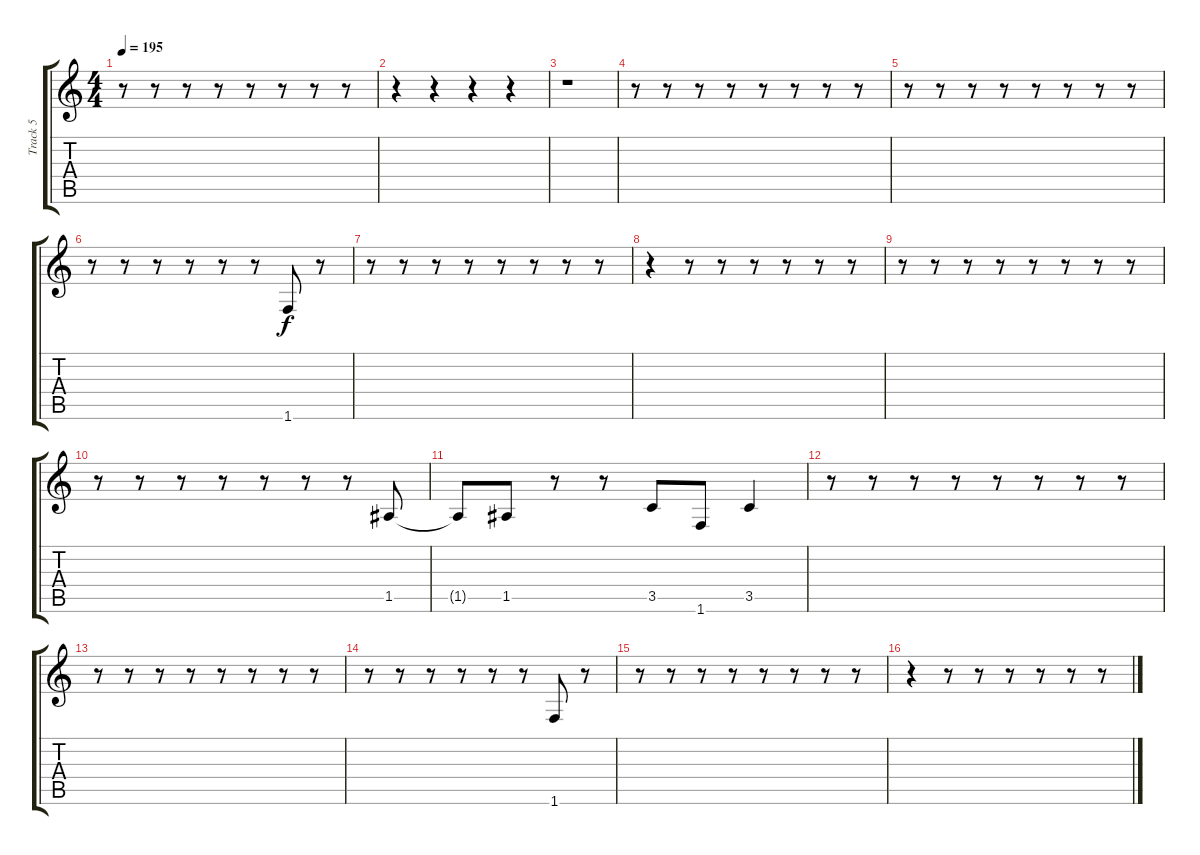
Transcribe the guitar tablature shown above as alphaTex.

\track ("Track 5" "Track 5") {instrument electricbasspick}
\staff {score tabs}
\tuning (E4 B3 G3 D3 A2 E2) {hide}
\ts (4 4)
\tempo 195
\clef g2
\ks c
r.8{dy f} r.8 r.8 r.8 r.8 r.8 r.8 r.8 |
r.4 r.4 r.4 r.4 |
r.1 |
r.8 r.8 r.8 r.8 r.8 r.8 r.8 r.8 |
r.8 r.8 r.8 r.8 r.8 r.8 r.8 r.8 |
r.8 r.8 r.8 r.8 r.8 r.8 1.6.8 r.8 |
r.8 r.8 r.8 r.8 r.8 r.8 r.8 r.8 |
r.4 r.8 r.8 r.8 r.8 r.8 r.8 |
r.8 r.8 r.8 r.8 r.8 r.8 r.8 r.8 |
r.8 r.8 r.8 r.8 r.8 r.8 r.8 1.5.8 |
1.5{t}.8 1.5.8 r.8 r.8 3.5.8 1.6.8 3.5.4 |
r.8 r.8 r.8 r.8 r.8 r.8 r.8 r.8 |
r.8 r.8 r.8 r.8 r.8 r.8 r.8 r.8 |
r.8 r.8 r.8 r.8 r.8 r.8 1.6.8 r.8 |
r.8 r.8 r.8 r.8 r.8 r.8 r.8 r.8 |
r.4 r.8 r.8 r.8 r.8 r.8 r.8
